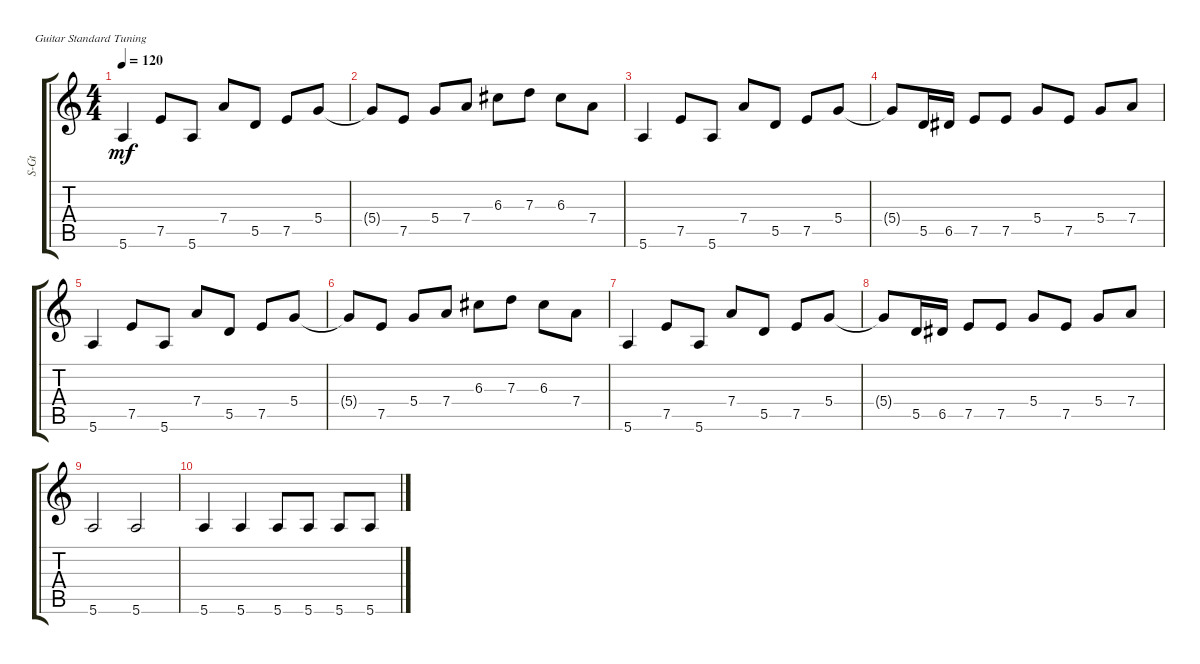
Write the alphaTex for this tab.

\defaultSystemsLayout 4
\bracketExtendMode groupsimilarinstruments
\otherSystemsTrackNameOrientation horizontal
\track ("Steel Guitar" "S-Gt") {instrument acousticguitarsteel}
\staff {score tabs}
\tuning (E4 B3 G3 D3 A2 E2)
\ts (4 4)
\tempo 120
\clef g2
\ks c
5.6.4{dy mf instrument acousticguitarsteel beam Up} 7.5.8{beam Up} 5.6.8{beam Up} 7.4.8{beam Up} 5.5.8{beam Up} 7.5.8{beam Up} 5.4.8{beam Up} |
5.4{t}.8{beam Up} 7.5.8{beam Up} 5.4.8{beam Up} 7.4.8{beam Up} 6.3{acc #}.8{beam Down} 7.3.8{beam Down} 6.3{acc #}.8{beam Down} 7.4.8{beam Down} |
5.6.4{beam Up} 7.5.8{beam Up} 5.6.8{beam Up} 7.4.8{beam Up} 5.5.8{beam Up} 7.5.8{beam Up} 5.4.8{beam Up} |
5.4{t}.8{beam Up} 5.5.16{beam Up} 6.5{acc #}.16{beam Up} 7.5.8{beam Up} 7.5.8{beam Up} 5.4.8{beam Up} 7.5.8{beam Up} 5.4.8{beam Up} 7.4.8{beam Up} |
5.6.4{beam Up} 7.5.8{beam Up} 5.6.8{beam Up} 7.4.8{beam Up} 5.5.8{beam Up} 7.5.8{beam Up} 5.4.8{beam Up} |
5.4{t}.8{beam Up} 7.5.8{beam Up} 5.4.8{beam Up} 7.4.8{beam Up} 6.3{acc #}.8{beam Down} 7.3.8{beam Down} 6.3{acc #}.8{beam Down} 7.4.8{beam Down} |
5.6.4{beam Up} 7.5.8{beam Up} 5.6.8{beam Up} 7.4.8{beam Up} 5.5.8{beam Up} 7.5.8{beam Up} 5.4.8{beam Up} |
5.4{t}.8{beam Up} 5.5.16{beam Up} 6.5{acc #}.16{beam Up} 7.5.8{beam Up} 7.5.8{beam Up} 5.4.8{beam Up} 7.5.8{beam Up} 5.4.8{beam Up} 7.4.8{beam Up} |
5.6.2{beam Up} 5.6.2{beam Up} |
5.6.4{beam Up} 5.6.4{beam Up} 5.6.8{beam Up} 5.6.8{beam Up} 5.6.8{beam Up} 5.6.8{beam Up}
